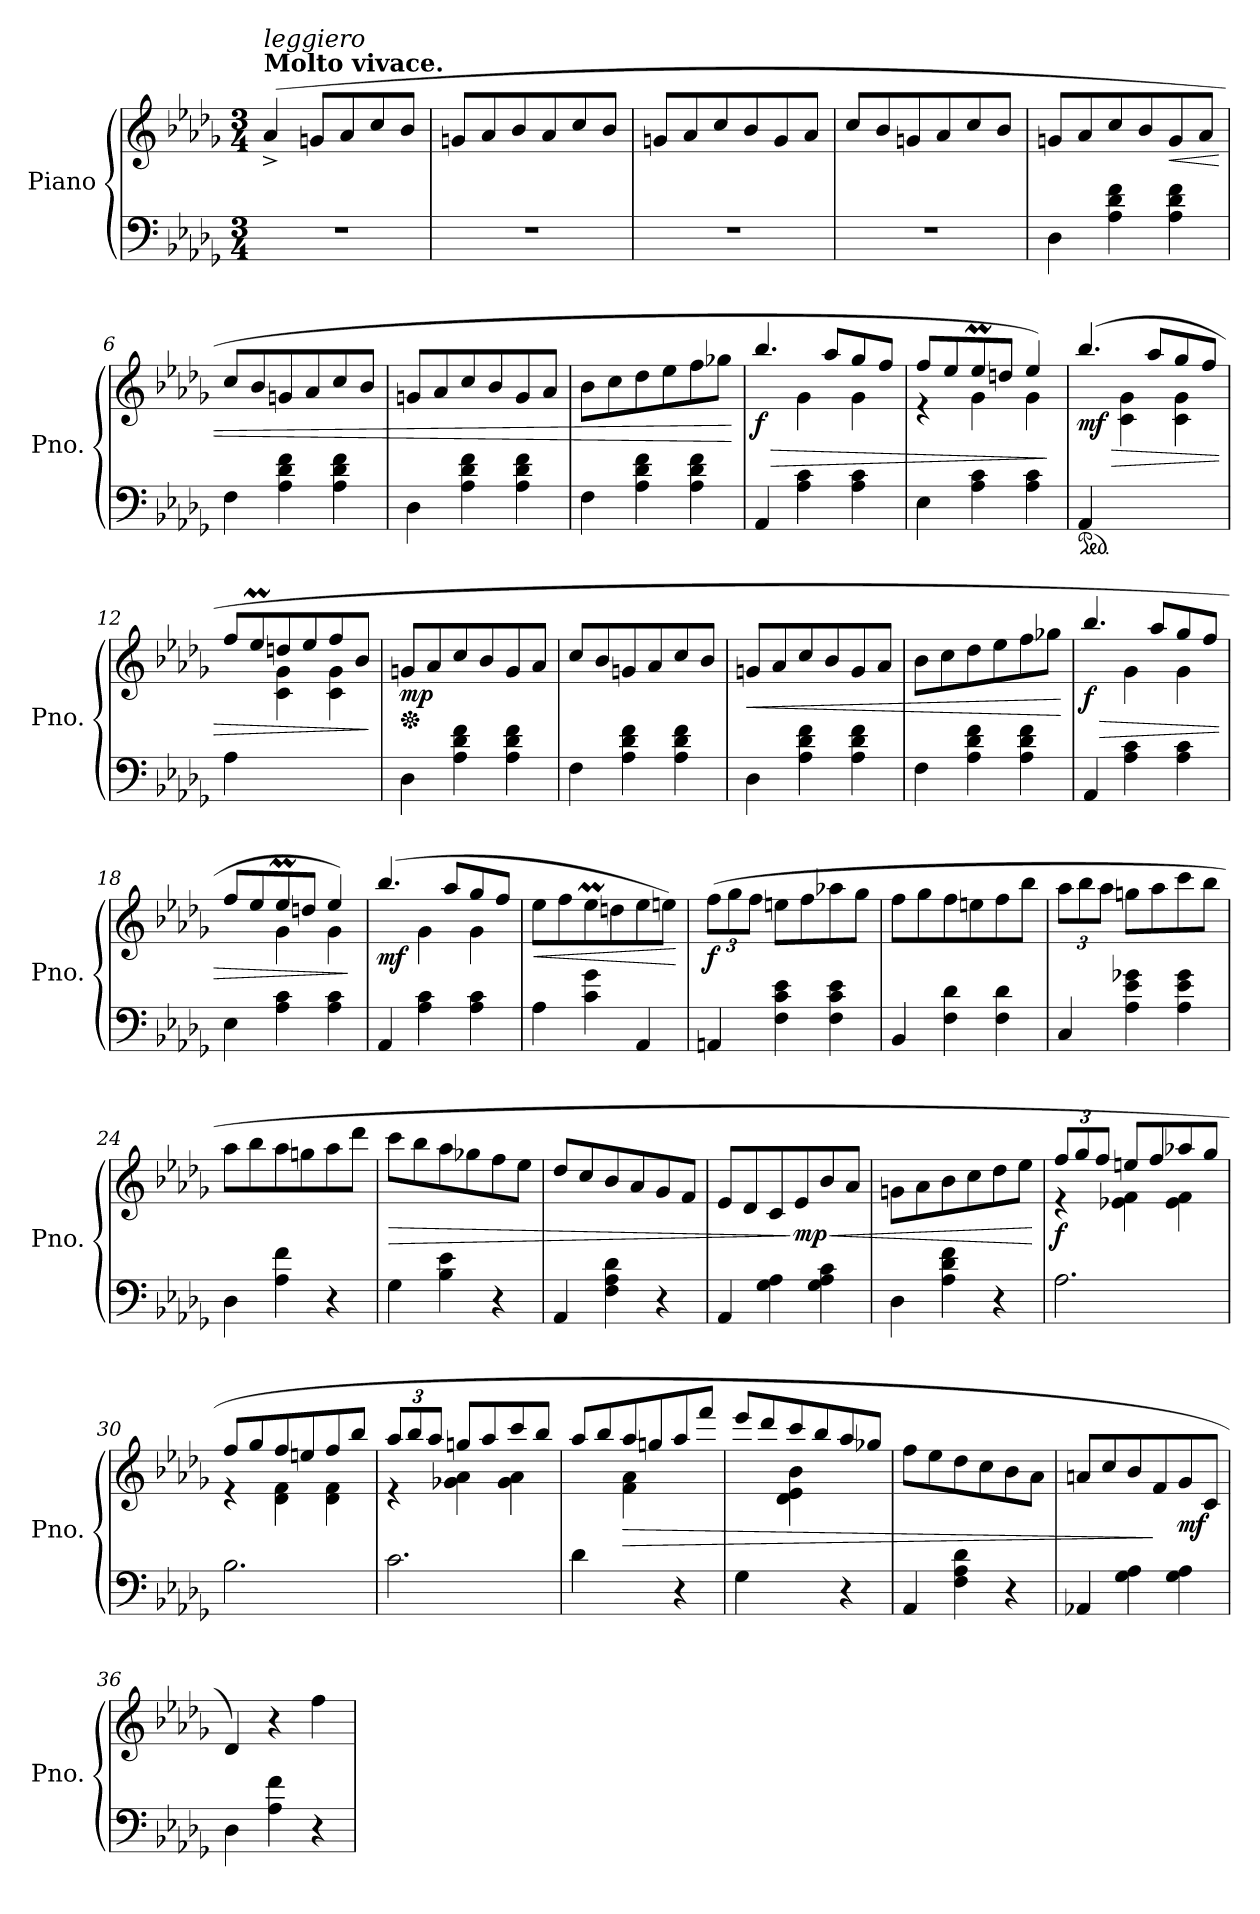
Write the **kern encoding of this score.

**kern	**kern	**dynam
*part1	*part1	*part1
*staff2	*staff1	*staff1/2
*I"Piano	*	*
*I'Pno.	*	*
*clefF4	*clefG2	*
*k[b-e-a-d-g-]	*k[b-e-a-d-g-]	*
*M3/4	*M3/4	*
=1	=1	=1
!	!LO:TX:a:B:t=Molto vivace.	!
!	!LO:TX:a:i:t=leggiero	!
2.r	(4a-^/	.
.	8gn/L	.
.	8a-/	.
.	8cc/	.
.	8b-/J	.
=2	=2	=2
2.r	8gn/L	.
.	8a-/	.
.	8b-/	.
.	8a-/	.
.	8cc/	.
.	8b-/J	.
=3	=3	=3
2.r	8gn/L	.
.	8a-/	.
.	8cc/	.
.	8b-/	.
.	8g/	.
.	8a-/J	.
=4	=4	=4
2.r	8cc/L	.
.	8b-/	.
.	8gn/	.
.	8a-/	.
.	8cc/	.
.	8b-/J	.
=5	=5	=5
4D-\	8gn/L	.
.	8a-/	.
4A-\ 4d-\ 4f\	8cc/	.
.	8b-/	.
!	!	!LO:HP:b
4A-\ 4d-\ 4f\	8g/	<
.	8a-/J	.
!!LO:LB:g=z
=6	=6	=6
4F\	8cc/L	.
.	8b-/	.
4A-\ 4d-\ 4f\	8gn/	.
.	8a-/	.
4A-\ 4d-\ 4f\	8cc/	.
.	8b-/J	.
=7	=7	=7
4D-\	8gn/L	.
.	8a-/	.
4A-\ 4d-\ 4f\	8cc/	.
.	8b-/	.
4A-\ 4d-\ 4f\	8g/	.
.	8a-/J	.
=8	=8	=8
4F\	8b-\L	.
.	8cc\	.
4A-\ 4d-\ 4f\	8dd-\	.
.	8ee-\	.
4A-\ 4d-\ 4f\	8ff\	.
.	8gg-X\J	.
.	.	[
=9	=9	=9
!	!	!LO:HP:b
*	*^	*
!	!	!	!LO:DY:n=1:b
4AA-/	4.bb-/	4ryy	> f
4A-\ 4c\	.	4g-\	.
.	8aa-/L	.	.
4A-\ 4c\	8gg-/	4g-\	.
.	8ff/J	.	.
=10	=10	=10	=10
4E-\	8ff/L	4r	.
.	8ee-/	.	.
4A-\ 4c\	8ee-M/	4g-\	.
.	8ddn/J	.	.
4A-\ 4c\	4ee-/)	4g-\	.
*	*v	*v	*
.	.	]
=11	=11	=11
*ped	*	*
!	!	!LO:HP:b
*	*^	*
!	!	!	!LO:DY:n=1:b
4AA-/	(4.bb-/	4ryy	> mf
2ryy	.	4c\ 4g-\	.
.	8aa-/L	.	.
.	8gg-/	4c\ 4g-\	.
.	8ff/J	.	.
!!LO:LB:g=z	!!
=12	=12	=12	=12
4A-\	8ff/L	4ryy	.
.	8ee-M/	.	.
2ryy	8ddn/	4c\ 4g-\	.
.	8ee-/	.	.
.	8ff/	4c\ 4g-\	.
.	8b-/J	.	.
*	*v	*v	*
.	.	]
=13	=13	=13
*	*Xped	*
!	!	!LO:DY:b
4D-\	8gn/L	mp
.	8a-/	.
4A-\ 4d-\ 4f\	8cc/	.
.	8b-/	.
4A-\ 4d-\ 4f\	8g/	.
.	8a-/J	.
=14	=14	=14
4F\	8cc/L	.
.	8b-/	.
4A-\ 4d-\ 4f\	8gn/	.
.	8a-/	.
4A-\ 4d-\ 4f\	8cc/	.
.	8b-/J	.
=15	=15	=15
!	!	!LO:HP:b
4D-\	8gn/L	<
.	8a-/	.
4A-\ 4d-\ 4f\	8cc/	.
.	8b-/	.
4A-\ 4d-\ 4f\	8g/	.
.	8a-/J	.
=16	=16	=16
4F\	8b-\L	.
.	8cc\	.
4A-\ 4d-\ 4f\	8dd-\	.
.	8ee-\	.
4A-\ 4d-\ 4f\	8ff\	.
.	8gg-X\J	.
.	.	[
=17	=17	=17
!	!	!LO:HP:b
*	*^	*
!	!	!	!LO:DY:n=1:b
4AA-/	4.bb-/	4ryy	> f
4A-\ 4c\	.	4g-\	.
.	8aa-/L	.	.
4A-\ 4c\	8gg-/	4g-\	.
.	8ff/J	.	.
!!LO:LB:g=z	!!
=18	=18	=18	=18
4E-\	8ff/L	4ryy	.
.	8ee-/	.	.
4A-\ 4c\	8ee-M/	4g-\	.
.	8ddn/J	.	.
4A-\ 4c\	4ee-/)	4g-\	.
*	*v	*v	*
.	.	]
=19	=19	=19
*	*^	*
!	!	!	!LO:DY:b
4AA-/	(4.bb-/	4ryy	mf
4A-\ 4c\	.	4g-\	.
.	8aa-/L	.	.
4A-\ 4c\	8gg-/	4g-\	.
.	8ff/J	.	.
*	*v	*v	*
=20	=20	=20
!	!	!LO:HP:b
4A-\	8ee-\L	<
.	8ff\	.
4c\ 4g-\	8ee-M\	.
.	8ddn\	.
4AA-/	8ee-\	.
.	8een\J)	.
.	.	[
=21	=21	=21
*	*Xbrackettup	*
!	!	!LO:DY:b
4AAn/	(12ff\L	f
.	12gg-\	.
.	12ff\J	.
4F\ 4c\ 4e-\	8een\L	.
.	8ff\	.
4F\ 4c\ 4e-\	8aa-X\	.
.	8gg-\J	.
=22	=22	=22
4BB-/	8ff\L	.
.	8gg-\	.
4F\ 4d-\	8ff\	.
.	8een\	.
4F\ 4d-\	8ff\	.
.	8bb-\J	.
=23	=23	=23
4C/	12aa-\L	.
.	12bb-\	.
.	12aa-\J	.
4A-\ 4e-\ 4g-X\	8ggn\L	.
.	8aa-\	.
4A-\ 4e-\ 4g-\	8ccc\	.
.	8bb-\J	.
!!LO:LB:g=z
=24	=24	=24
4D-\	8aa-\L	.
.	8bb-\	.
4A-\ 4f\	8aa-\	.
.	8ggn\	.
4r	8aa-\	.
.	8ddd-\J	.
=25	=25	=25
!	!	!LO:HP:b
4G-\	8ccc\L	>
.	8bb-\	.
4B-\ 4e-\	8aa-\	.
.	8gg-X\	.
4r	8ff\	.
.	8ee-\J	.
=26	=26	=26
4AA-/	8dd-/L	.
.	8cc/	.
4F\ 4A-\ 4d-\	8b-/	.
.	8a-/	.
4r	8g-/	.
.	8f/J	.
=27	=27	=27
4AA-/	8e-/L	.
.	8d-/	.
4G-\ 4A-\	8c/	.
!	!	!LO:HP:n=1:b
!	!	!LO:DY:n=1:b
.	8e-/	] < mp
4G-\ 4A-\ 4c\	8b-/	.
.	8a-/J	.
=28	=28	=28
4D-\	8gn\L	.
.	8a-\	.
4A-\ 4d-\ 4f\	8b-\	.
.	8cc\	.
4r	8dd-\	.
.	8ee-\J	.
.	.	[
=29	=29	=29
*	*^	*
!	!	!	!LO:DY:b
2.A-\	12ff/L	4r	f
.	12gg-/	.	.
.	12ff/J	.	.
.	8een/L	4e-X\ 4f\	.
.	8ff/	.	.
.	8aa-X/	4e-\ 4f\	.
.	8gg-/J	.	.
!!LO:PB:g=z	!!
=30	=30	=30	=30
2.B-\	8ff/L	4r	.
.	8gg-/	.	.
.	8ff/	4d-\ 4f\	.
.	8een/	.	.
.	8ff/	4d-\ 4f\	.
.	8bb-/J	.	.
=31	=31	=31	=31
2.c\	12aa-/L	4r	.
.	12bb-/	.	.
.	12aa-/J	.	.
.	8ggn/L	4g-X\ 4a-\	.
.	8aa-/	.	.
.	8ccc/	4g-\ 4a-\	.
.	8bb-/J	.	.
=32	=32	=32	=32
4d-\	8aa-/L	4ryy	.
.	8bb-/	.	.
!	!	!	!LO:HP:b
4ryy	8aa-/	4f\ 4a-\	>
.	8ggn/	.	.
4r	8aa-/	4ryy	.
.	8fff/J	.	.
=33	=33	=33	=33
4G-\	8eee-/L	4ryy	.
.	8ddd-/	.	.
4ryy	8ccc/	4d-\ 4e-\ 4b-\	.
.	8bb-/	.	.
4r	8aa-/	4ryy	.
.	8gg-X/J	.	.
*	*v	*v	*
=34	=34	=34
4AA-/	8ff\L	.
.	8ee-\	.
4F\ 4A-\ 4d-\	8dd-\	.
.	8cc\	.
4r	8b-\	.
.	8a-\J	.
=35	=35	=35
4AA-X/	8an/L	.
.	8cc/	.
4G-\ 4A-\	8b-/	.
.	8f/	]
!	!	!LO:DY:b
4G-\ 4A-\	8g-/	mf
.	8c/J	.
!!LO:LB:g=z
=36	=36	=36
4D-\	4d-/)	.
4A-\ 4f\	4r	.
4r	4ff\	.
=	=	=
*-	*-	*-
